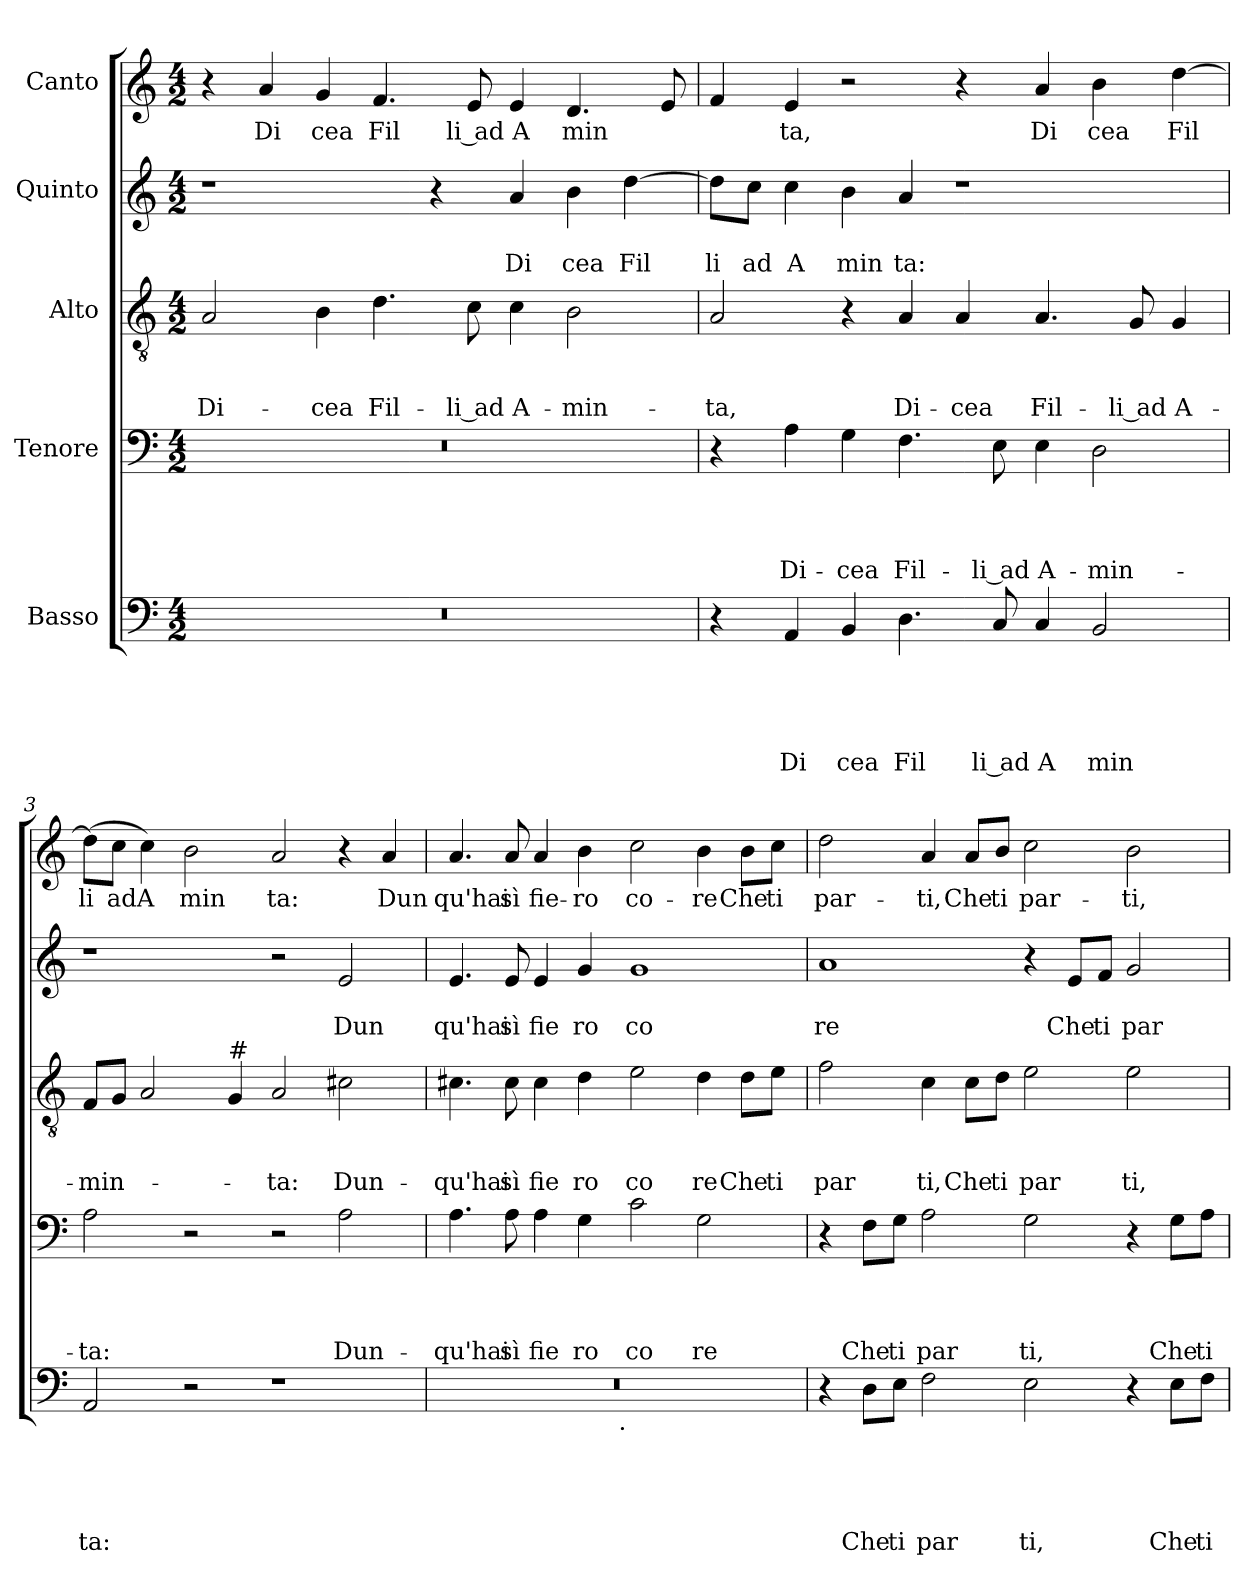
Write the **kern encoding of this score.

**kern	**text	**text	**text	**text	**text	**kern	**text	**text	**text	**text	**kern	**text	**text	**text	**kern	**text	**text	**kern	**text
*part5	*part5	*part5	*part5	*part5	*part5	*part4	*part4	*part4	*part4	*part4	*part3	*part3	*part3	*part3	*part2	*part2	*part2	*part1	*part1
*staff5	*staff5	*staff5	*staff5	*staff5	*staff5	*staff4	*staff4	*staff4	*staff4	*staff4	*staff3	*staff3	*staff3	*staff3	*staff2	*staff2	*staff2	*staff1	*staff1
*I"Basso	*	*	*	*	*	*I"Tenore	*	*	*	*	*I"Alto	*	*	*	*I"Quinto	*	*	*I"Canto	*
*clefF4	*	*	*	*	*	*clefF4	*	*	*	*	*clefGv2	*	*	*	*clefG2	*	*	*clefG2	*
*k[]	*	*	*	*	*	*k[]	*	*	*	*	*k[]	*	*	*	*k[]	*	*	*k[]	*
*C:	*	*	*	*	*	*C:	*	*	*	*	*C:	*	*	*	*C:	*	*	*C:	*
*M4/2	*	*	*	*	*	*M4/2	*	*	*	*	*M4/2	*	*	*	*M4/2	*	*	*M4/2	*
=1	=1	=1	=1	=1	=1	=1	=1	=1	=1	=1	=1	=1	=1	=1	=1	=1	=1	=1	=1
!	!	!	!	!	!	!	!	!	!	!	!	!	!	!LO:LY:b	!	!	!	!	!
0r	.	.	.	.	.	0r	.	.	.	.	2A/	.	.	Di-	1r	.	.	4r	.
!	!	!	!	!	!	!	!	!	!	!	!	!	!	!	!	!	!	!	!LO:LY:b
.	.	.	.	.	.	.	.	.	.	.	.	.	.	.	.	.	.	4a/	Di
!	!	!	!	!	!	!	!	!	!	!	!	!	!	!LO:LY:b	!	!	!	!	!LO:LY:b
.	.	.	.	.	.	.	.	.	.	.	4B\	.	.	-cea	.	.	.	4g/	cea
!	!	!	!	!	!	!	!	!	!	!	!	!	!	!LO:LY:b	!	!	!	!	!LO:LY:b
.	.	.	.	.	.	.	.	.	.	.	4.d\	.	.	Fil-	.	.	.	4.f/	Fil
.	.	.	.	.	.	.	.	.	.	.	.	.	.	.	4r	.	.	.	.
!	!	!	!	!	!	!	!	!	!	!	!	!	!	!LO:LY:b:rj	!	!	!	!	!LO:LY:b:rj
.	.	.	.	.	.	.	.	.	.	.	8c\	.	.	-li ad	.	.	.	8e/	li ad
!	!	!	!	!	!	!	!	!	!	!	!	!	!	!LO:LY:b	!	!	!LO:LY:b	!	!LO:LY:b
.	.	.	.	.	.	.	.	.	.	.	4c\	.	.	A-	4a/	.	Di	4e/	A
!	!	!	!	!	!	!	!	!	!	!	!	!	!	!LO:LY:b	!	!	!LO:LY:b	!	!LO:LY:b
.	.	.	.	.	.	.	.	.	.	.	2B\	.	.	-min-	4b\	.	cea	4.d/	min
!	!	!	!	!	!	!	!	!	!	!	!	!	!	!	!	!	!LO:LY:b	!	!
.	.	.	.	.	.	.	.	.	.	.	.	.	.	.	[>4dd\	.	Fil	.	.
.	.	.	.	.	.	.	.	.	.	.	.	.	.	.	.	.	.	8e/	.
=2	=2	=2	=2	=2	=2	=2	=2	=2	=2	=2	=2	=2	=2	=2	=2	=2	=2	=2	=2
!	!	!	!	!	!	!	!	!	!	!	!	!	!	!LO:LY:b	!	!	!LO:LY:b	!	!
4r	.	.	.	.	.	4r	.	.	.	.	2A/	.	.	-ta,	8dd\L]	.	li	4f/	.
!	!	!	!	!	!	!	!	!	!	!	!	!	!	!	!	!	!LO:LY:b	!	!
.	.	.	.	.	.	.	.	.	.	.	.	.	.	.	8cc\J	.	ad	.	.
!	!	!	!	!	!LO:LY:b	!	!	!	!	!LO:LY:b	!	!	!	!	!	!	!LO:LY:b	!	!LO:LY:b
4AA/	.	.	.	.	Di	4A\	.	.	.	Di-	.	.	.	.	4cc\	.	A	4e/	ta,
!	!	!	!	!	!LO:LY:b	!	!	!	!	!LO:LY:b	!	!	!	!	!	!	!LO:LY:b	!	!
4BB/	.	.	.	.	cea	4G\	.	.	.	-cea	4r	.	.	.	4b\	.	min	2r	.
!	!	!	!	!	!LO:LY:b	!	!	!	!	!LO:LY:b	!	!	!	!LO:LY:b	!	!	!LO:LY:b	!	!
4.D\	.	.	.	.	Fil	4.F\	.	.	.	Fil-	4A/	.	.	Di-	4a/	.	ta:	.	.
!	!	!	!	!	!	!	!	!	!	!	!	!	!	!LO:LY:b	!	!	!	!	!
.	.	.	.	.	.	.	.	.	.	.	4A/	.	.	-cea	1r	.	.	4r	.
!	!	!	!	!	!LO:LY:b:rj	!	!	!	!	!LO:LY:b:rj	!	!	!	!	!	!	!	!	!
8C/	.	.	.	.	li ad	8E\	.	.	.	-li ad	.	.	.	.	.	.	.	.	.
!	!	!	!	!	!LO:LY:b	!	!	!	!	!LO:LY:b	!	!	!	!LO:LY:b	!	!	!	!	!LO:LY:b
4C/	.	.	.	.	A	4E\	.	.	.	A-	4.A/	.	.	Fil-	.	.	.	4a/	Di
!	!	!	!	!	!LO:LY:b	!	!	!	!	!LO:LY:b	!	!	!	!	!	!	!	!	!LO:LY:b
2BB/	.	.	.	.	min	2D\	.	.	.	-min-	.	.	.	.	.	.	.	4b\	cea
!	!	!	!	!	!	!	!	!	!	!	!	!	!	!LO:LY:b:rj	!	!	!	!	!
.	.	.	.	.	.	.	.	.	.	.	8G/	.	.	-li ad	.	.	.	.	.
!	!	!	!	!	!	!	!	!	!	!	!	!	!	!LO:LY:b	!	!	!	!	!LO:LY:b
.	.	.	.	.	.	.	.	.	.	.	4G/	.	.	A-	.	.	.	[>4dd\	Fil
=3	=3	=3	=3	=3	=3	=3	=3	=3	=3	=3	=3	=3	=3	=3	=3	=3	=3	=3	=3
!	!	!	!	!	!LO:LY:b	!	!	!	!	!LO:LY:b	!	!	!	!LO:LY:b	!	!	!	!	!LO:LY:b
2AA/	.	.	.	.	ta:	2A\	.	.	.	-ta:	8F/L	.	.	-min-	1r	.	.	(<8dd\L]	li
!	!	!	!	!	!	!	!	!	!	!	!	!	!	!	!	!	!	!	!LO:LY:b
.	.	.	.	.	.	.	.	.	.	.	8G/J	.	.	.	.	.	.	8cc\J	adA
.	.	.	.	.	.	.	.	.	.	.	2A/	.	.	.	.	.	.	4cc\)	.
!	!	!	!	!	!	!	!	!	!	!	!	!	!	!	!	!	!	!	!LO:LY:b
2r	.	.	.	.	.	2r	.	.	.	.	.	.	.	.	.	.	.	2b\	min
!	!	!	!	!	!	!	!	!	!	!	!LO:TX:a:t=#	!	!	!	!	!	!	!	!
.	.	.	.	.	.	.	.	.	.	.	4G/	.	.	.	.	.	.	.	.
!	!	!	!	!	!	!	!	!	!	!	!	!	!	!LO:LY:b	!	!	!	!	!LO:LY:b
1r	.	.	.	.	.	2r	.	.	.	.	2A/	.	.	-ta:	2r	.	.	2a/	ta:
!	!	!	!	!	!	!	!	!	!	!LO:LY:b	!	!	!	!LO:LY:b	!	!	!LO:LY:b	!	!
.	.	.	.	.	.	2A\	.	.	.	Dun-	2c#X\	.	.	Dun-	2e/	.	Dun	4r	.
!	!	!	!	!	!	!	!	!	!	!	!	!	!	!	!	!	!	!	!LO:LY:b
.	.	.	.	.	.	.	.	.	.	.	.	.	.	.	.	.	.	4a/	Dun
!!LO:LB:g=z
=4	=4	=4	=4	=4	=4	=4	=4	=4	=4	=4	=4	=4	=4	=4	=4	=4	=4	=4	=4
!	!	!	!	!	!	!	!	!	!	!LO:LY:b	!	!	!	!LO:LY:b	!	!	!LO:LY:b	!	!LO:LY:b
*^	*	*	*	*	*	*	*	*	*	*	*	*	*	*	*	*	*	*	*
0r	2ryy	.	.	.	.	.	4.A\	.	.	.	-qu'hai	4.c#X\	.	.	-qu'hai	4.e/	.	qu'hai	4.a/	qu'hai
!	!	!	!	!	!	!	!	!	!	!	!LO:LY:b	!	!	!	!LO:LY:b	!	!	!LO:LY:b	!	!LO:LY:b
.	.	.	.	.	.	.	8A\	.	.	.	sì	8c#\	.	.	sì	8e/	.	sì	8a/	sì
!	!	!	!	!	!	!	!	!	!	!	!LO:LY:b	!	!	!	!LO:LY:b	!	!	!LO:LY:b	!	!LO:LY:b
.	4...ryy	.	.	.	.	.	4A\	.	.	.	fie	4c#\	.	.	fie	4e/	.	fie	4a/	fie-
!	!	!	!	!	!	!	!	!	!	!	!LO:LY:b	!	!	!	!LO:LY:b	!	!	!LO:LY:b	!	!LO:LY:b
.	.	.	.	.	.	.	4G\	.	.	.	ro	4d\	.	.	ro	4g/	.	ro	4b\	-ro
!	!LO:TX:b:t=.	!	!	!	!	!	!	!	!	!	!	!	!	!	!	!	!	!	!	!
.	1ryy	.	.	.	.	.	.	.	.	.	.	.	.	.	.	.	.	.	.	.
!	!	!	!	!	!	!	!	!	!	!	!LO:LY:b	!	!	!	!LO:LY:b	!	!	!LO:LY:b	!	!LO:LY:b
.	.	.	.	.	.	.	2c\	.	.	.	co	2e\	.	.	co	1g	.	co	2cc\	co-
!	!	!	!	!	!	!	!	!	!	!	!LO:LY:b	!	!	!	!LO:LY:b	!	!	!	!	!LO:LY:b
.	.	.	.	.	.	.	2G\	.	.	.	re	4d\	.	.	re	.	.	.	4b\	-re
!	!	!	!	!	!	!	!	!	!	!	!	!	!	!	!LO:LY:b	!	!	!	!	!LO:LY:b
.	.	.	.	.	.	.	.	.	.	.	.	8d\L	.	.	Che	.	.	.	8b\L	Che
!	!	!	!	!	!	!	!	!	!	!	!	!	!	!	!LO:LY:b	!	!	!	!	!LO:LY:b
.	.	.	.	.	.	.	.	.	.	.	.	8e\J	.	.	ti	.	.	.	8cc\J	ti
.	32ryy	.	.	.	.	.	.	.	.	.	.	.	.	.	.	.	.	.	.	.
=5	=5	=5	=5	=5	=5	=5	=5	=5	=5	=5	=5	=5	=5	=5	=5	=5	=5	=5	=5	=5
!	!	!	!	!	!	!	!	!	!	!	!	!	!	!	!LO:LY:b	!	!	!LO:LY:b	!	!LO:LY:b
*v	*v	*	*	*	*	*	*	*	*	*	*	*	*	*	*	*	*	*	*	*
4r	.	.	.	.	.	4r	.	.	.	.	2f\	.	.	par	1a	.	re	2dd>\	par-
!	!	!	!	!	!LO:LY:b	!	!	!	!	!LO:LY:b	!	!	!	!	!	!	!	!	!
8D\L	.	.	.	.	Che	8F\L	.	.	.	Che	.	.	.	.	.	.	.	.	.
!	!	!	!	!	!LO:LY:b	!	!	!	!	!LO:LY:b	!	!	!	!	!	!	!	!	!
8E\J	.	.	.	.	ti	8G\J	.	.	.	ti	.	.	.	.	.	.	.	.	.
!	!	!	!	!	!LO:LY:b	!	!	!	!	!LO:LY:b	!	!	!	!LO:LY:b	!	!	!	!	!LO:LY:b
2F\	.	.	.	.	par	2A\	.	.	.	par	4c\	.	.	ti,	.	.	.	4a/	-ti,
!	!	!	!	!	!	!	!	!	!	!	!	!	!	!LO:LY:b	!	!	!	!	!LO:LY:b
.	.	.	.	.	.	.	.	.	.	.	8c\L	.	.	Che	.	.	.	8a/L	Che
!	!	!	!	!	!	!	!	!	!	!	!	!	!	!LO:LY:b	!	!	!	!	!LO:LY:b
.	.	.	.	.	.	.	.	.	.	.	8d\J	.	.	ti	.	.	.	8b/J	ti
!	!	!	!	!	!LO:LY:b	!	!	!	!	!LO:LY:b	!	!	!	!LO:LY:b	!	!	!	!	!LO:LY:b
2E\	.	.	.	.	ti,	2G\	.	.	.	ti,	2e\	.	.	par	4r	.	.	2cc\	par-
!	!	!	!	!	!	!	!	!	!	!	!	!	!	!	!	!	!LO:LY:b	!	!
.	.	.	.	.	.	.	.	.	.	.	.	.	.	.	8e/L	.	Che	.	.
!	!	!	!	!	!	!	!	!	!	!	!	!	!	!	!	!	!LO:LY:b	!	!
.	.	.	.	.	.	.	.	.	.	.	.	.	.	.	8f/J	.	ti	.	.
!	!	!	!	!	!	!	!	!	!	!	!	!	!	!LO:LY:b	!	!	!LO:LY:b	!	!LO:LY:b
4r	.	.	.	.	.	4r	.	.	.	.	2e\	.	.	ti,	2g/	.	par	2b\	-ti,
!	!	!	!	!	!LO:LY:b	!	!	!	!	!LO:LY:b	!	!	!	!	!	!	!	!	!
8E\L	.	.	.	.	Che	8G\L	.	.	.	Che	.	.	.	.	.	.	.	.	.
!	!	!	!	!	!LO:LY:b	!	!	!	!	!LO:LY:b	!	!	!	!	!	!	!	!	!
8F\J	.	.	.	.	ti	8A\J	.	.	.	ti	.	.	.	.	.	.	.	.	.
=	=	=	=	=	=	=	=	=	=	=	=	=	=	=	=	=	=	=	=
*-	*-	*-	*-	*-	*-	*-	*-	*-	*-	*-	*-	*-	*-	*-	*-	*-	*-	*-	*-
